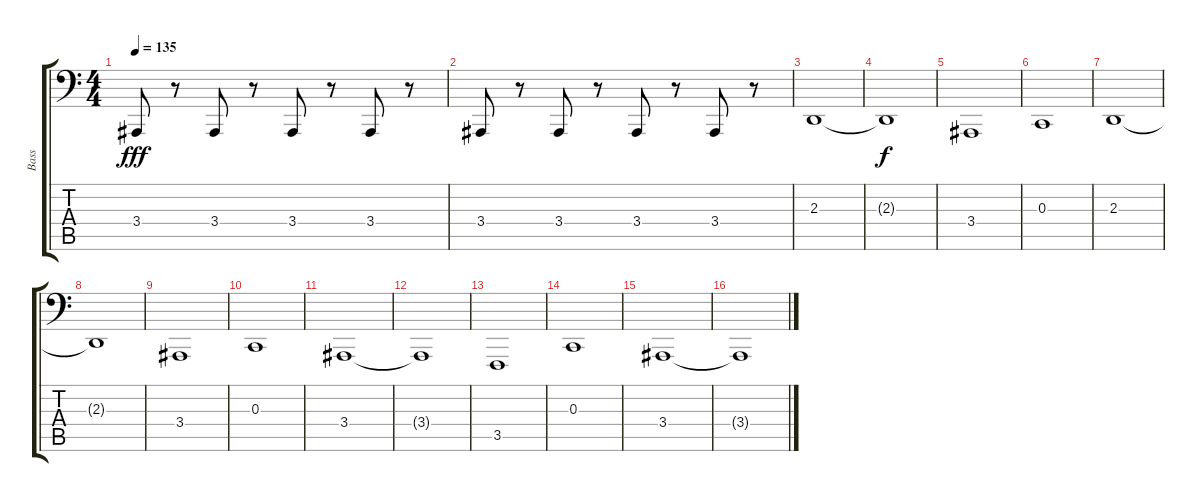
\track ("Bass" "Bass") {instrument lead2sawtooth}
\staff {score tabs}
\tuning (A2 E2 C2 G1 D1 A0) {hide}
\ts (4 4)
\tempo 135
\clef f4
\ks c
3.4.8{dy fff} r.8 3.4.8 r.8 3.4.8 r.8 3.4.8 r.8 |
3.4.8 r.8 3.4.8 r.8 3.4.8 r.8 3.4.8 r.8 |
2.3.1 |
2.3{t}.1{dy f} |
3.4.1 |
0.3.1 |
2.3.1 |
2.3{t}.1 |
3.4.1 |
0.3.1 |
3.4.1 |
3.4{t}.1 |
3.5.1 |
0.3.1 |
3.4.1 |
3.4{t}.1
